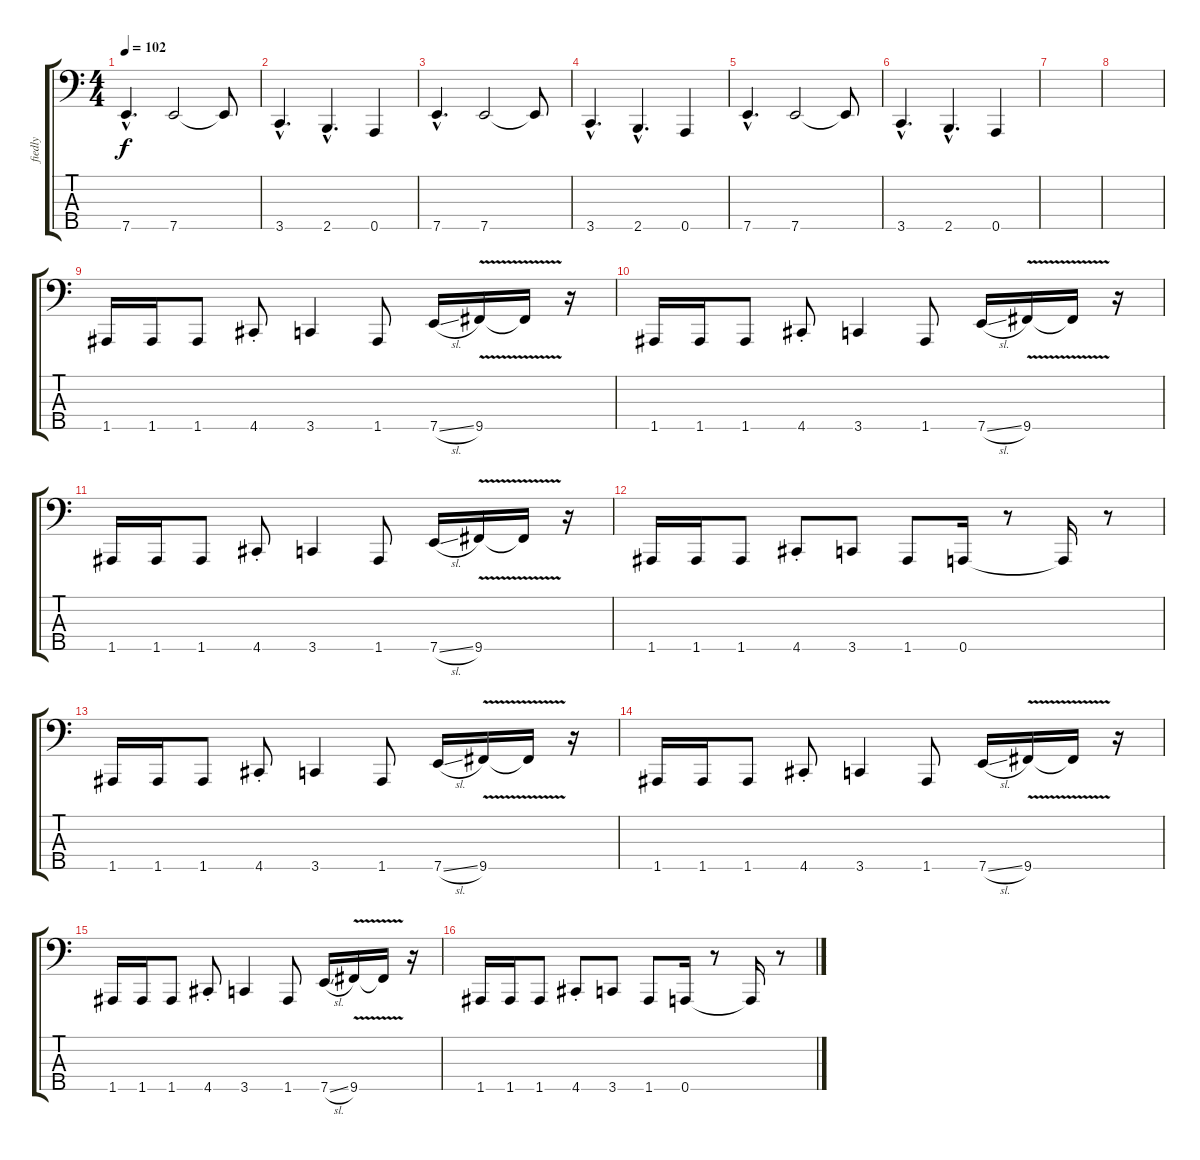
\track ("fiedly" "fiedly") {instrument slapbass1}
\staff {score tabs}
\tuning (F2 C2 G1 D1 A0) {hide}
\ts (4 4)
\tempo 102
\clef f4
\ks c
7.5{hac}.4{d dy f} 7.5.2 7.5{t}.8 |
3.5{hac}.4{d} 2.5{hac}.4{d} 0.5.4 |
7.5{hac}.4{d} 7.5.2 7.5{t}.8 |
3.5{hac}.4{d} 2.5{hac}.4{d} 0.5.4 |
7.5{hac}.4{d} 7.5.2 7.5{t}.8 |
3.5{hac}.4{d} 2.5{hac}.4{d} 0.5.4 |
|
|
1.5.16{volume 14 instrument electricbasspick} 1.5.16 1.5.8 4.5{st}.8 3.5.4 1.5.8 7.5{sl}.16 9.5{v}.16 9.5{t}.16 r.16 |
1.5.16{instrument electricbasspick} 1.5.16 1.5.8 4.5{st}.8 3.5.4 1.5.8 7.5{sl}.16 9.5{v}.16 9.5{t}.16 r.16 |
1.5.16{instrument electricbasspick} 1.5.16 1.5.8 4.5{st}.8 3.5.4 1.5.8 7.5{sl}.16 9.5{v}.16 9.5{t}.16 r.16 |
1.5.16 1.5.16 1.5.8 4.5{st}.8 3.5.8 1.5.8 0.5.16 r.8 0.5{t}.16 r.8 |
1.5.16 1.5.16 1.5.8 4.5{st}.8 3.5.4 1.5.8 7.5{sl}.16 9.5{v}.16 9.5{t}.16 r.16 |
1.5.16{instrument electricbasspick} 1.5.16 1.5.8 4.5{st}.8 3.5.4 1.5.8 7.5{sl}.16 9.5{v}.16 9.5{t}.16 r.16 |
1.5.16{instrument electricbasspick} 1.5.16 1.5.8 4.5{st}.8 3.5.4 1.5.8 7.5{sl}.16 9.5{v}.16 9.5{t}.16 r.16 |
1.5.16 1.5.16 1.5.8 4.5{st}.8 3.5.8 1.5.8 0.5.16 r.8 0.5{t}.16 r.8
